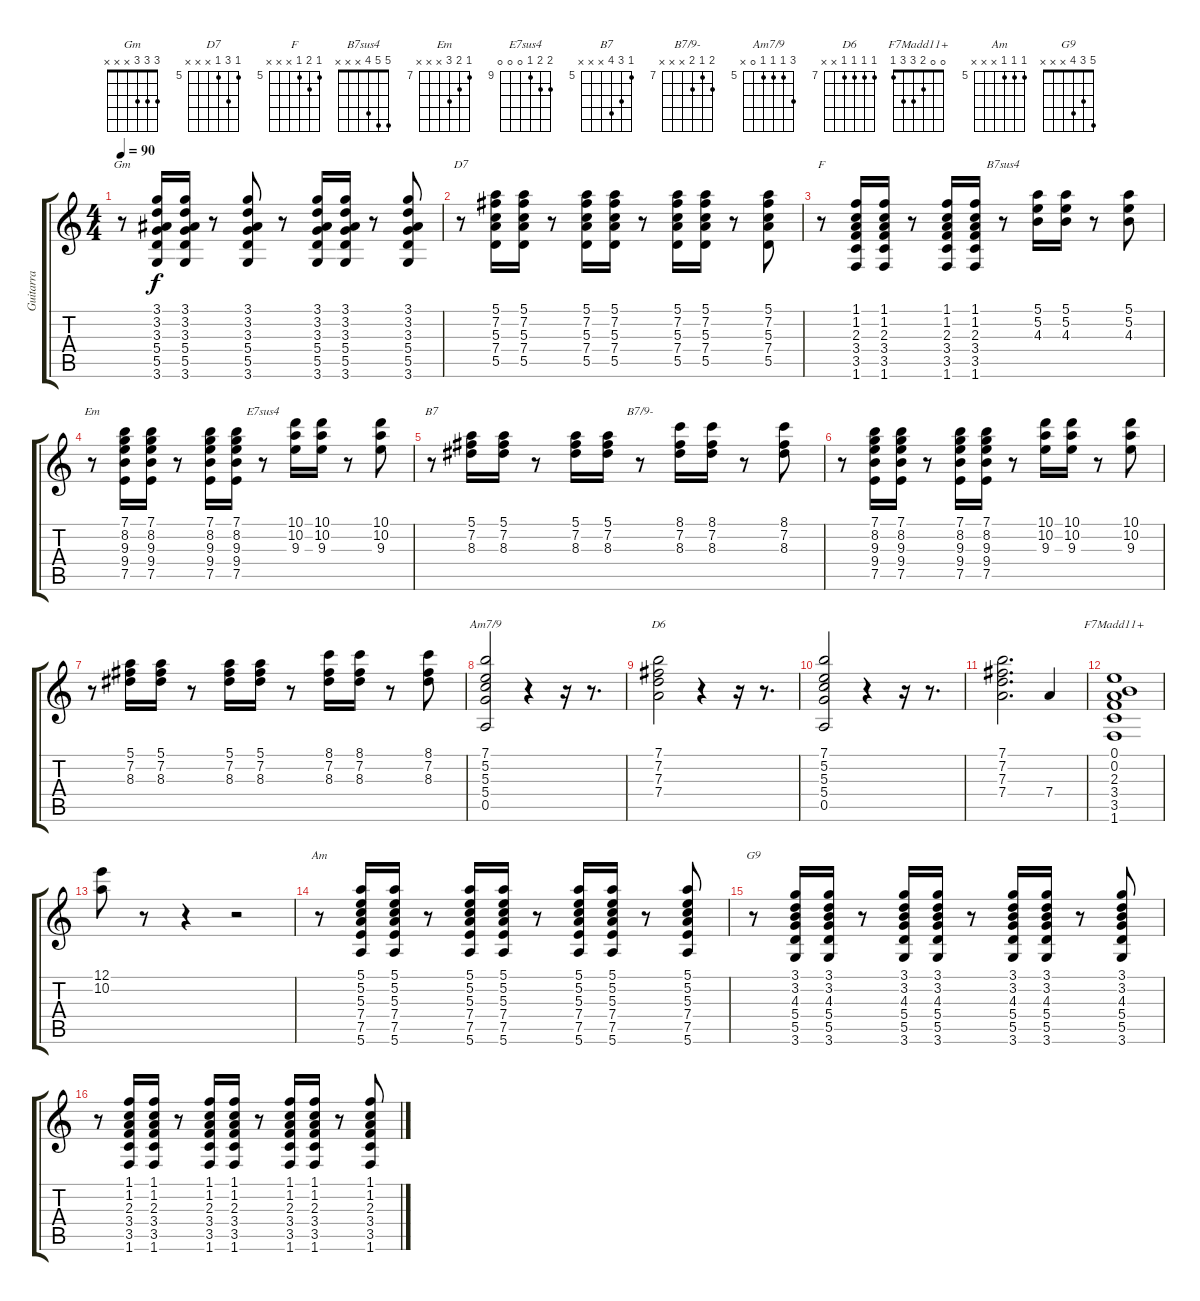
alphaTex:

\track ("Guitarra" "Guitarra") {instrument electricguitarjazz}
\staff {score tabs}
\tuning (E4 B3 G3 D3 A2 E2) {hide}
\chord ("Gm" 3 3 3 x x x)
\chord ("D7" 5 7 5 x x x) {firstfret 5}
\chord ("F" 5 6 5 x x x) {firstfret 5}
\chord ("B7sus4" 5 5 4 x x x)
\chord ("Em" 7 8 9 x x x) {firstfret 7}
\chord ("E7sus4" 10 10 9 0 0 0) {firstfret 9}
\chord ("B7" 5 7 8 x x x) {firstfret 5}
\chord ("B7/9-" 8 7 8 x x x) {firstfret 7}
\chord ("Am7/9" 7 5 5 5 0 x) {firstfret 5}
\chord ("D6" 7 7 7 7 x x) {firstfret 7}
\chord ("F7Madd11+" 0 0 2 3 3 1)
\chord ("Am" 5 5 5 x x x) {firstfret 5}
\chord ("G9" 5 3 4 x x x)
\ts (4 4)
\tempo 90
\clef g2
\ks c
r.8{ch "Gm" dy f} (3.1 3.2 3.3 5.4 5.5 3.6).16 (3.1 3.2 3.3 5.4 5.5 3.6).16 r.8 (3.1 3.2 3.3 5.4 5.5 3.6).8 r.8 (3.1 3.2 3.3 5.4 5.5 3.6).16 (3.1 3.2 3.3 5.4 5.5 3.6).16 r.8 (3.1 3.2 3.3 5.4 5.5 3.6).8 |
r.8{ch "D7"} (5.1 7.2 5.3 7.4 5.5).16 (5.1 7.2 5.3 7.4 5.5).16 r.8 (5.1 7.2 5.3 7.4 5.5).16 (5.1 7.2 5.3 7.4 5.5).16 r.8 (5.1 7.2 5.3 7.4 5.5).16 (5.1 7.2 5.3 7.4 5.5).16 r.8 (5.1 7.2 5.3 7.4 5.5).8 |
r.8{ch "F"} (1.1 1.2 2.3 3.4 3.5 1.6).16 (1.1 1.2 2.3 3.4 3.5 1.6).16 r.8 (1.1 1.2 2.3 3.4 3.5 1.6).16 (1.1 1.2 2.3 3.4 3.5 1.6).16 r.8{ch "B7sus4"} (5.1 5.2 4.3).16 (5.1 5.2 4.3).16 r.8 (5.1 5.2 4.3).8 |
r.8{ch "Em"} (7.1 8.2 9.3 9.4 7.5).16 (7.1 8.2 9.3 9.4 7.5).16 r.8 (7.1 8.2 9.3 9.4 7.5).16 (7.1 8.2 9.3 9.4 7.5).16 r.8{ch "E7sus4"} (10.1 10.2 9.3).16 (10.1 10.2 9.3).16 r.8 (10.1 10.2 9.3).8 |
r.8{ch "B7"} (5.1 7.2 8.3).16 (5.1 7.2 8.3).16 r.8 (5.1 7.2 8.3).16 (5.1 7.2 8.3).16 r.8{ch "B7/9-"} (8.1 7.2 8.3).16 (8.1 7.2 8.3).16 r.8 (8.1 7.2 8.3).8 |
r.8 (7.1 8.2 9.3 9.4 7.5).16 (7.1 8.2 9.3 9.4 7.5).16 r.8 (7.1 8.2 9.3 9.4 7.5).16 (7.1 8.2 9.3 9.4 7.5).16 r.8 (10.1 10.2 9.3).16 (10.1 10.2 9.3).16 r.8 (10.1 10.2 9.3).8 |
r.8 (5.1 7.2 8.3).16 (5.1 7.2 8.3).16 r.8 (5.1 7.2 8.3).16 (5.1 7.2 8.3).16 r.8 (8.1 7.2 8.3).16 (8.1 7.2 8.3).16 r.8 (8.1 7.2 8.3).8 |
(7.1 5.2 5.3 5.4 0.5).2{ch "Am7/9"} r.4 r.16 r.8{d} |
(7.1 7.2 7.3 7.4).2{ch "D6"} r.4 r.16 r.8{d} |
(7.1 5.2 5.3 5.4 0.5).2 r.4 r.16 r.8{d} |
(7.1 7.2 7.3 7.4).2{d} 7.4.4 |
(0.1 0.2 2.3 3.4 3.5 1.6).1{ch "F7Madd11+"} |
(12.1 10.2).8 r.8 r.4 r.2 |
r.8{ch "Am"} (5.1 5.2 5.3 7.4 7.5 5.6).16 (5.1 5.2 5.3 7.4 7.5 5.6).16 r.8 (5.1 5.2 5.3 7.4 7.5 5.6).16 (5.1 5.2 5.3 7.4 7.5 5.6).16 r.8 (5.1 5.2 5.3 7.4 7.5 5.6).16 (5.1 5.2 5.3 7.4 7.5 5.6).16 r.8 (5.1 5.2 5.3 7.4 7.5 5.6).8 |
r.8{ch "G9"} (3.1 3.2 4.3 5.4 5.5 3.6).16 (3.1 3.2 4.3 5.4 5.5 3.6).16 r.8 (3.1 3.2 4.3 5.4 5.5 3.6).16 (3.1 3.2 4.3 5.4 5.5 3.6).16 r.8 (3.1 3.2 4.3 5.4 5.5 3.6).16 (3.1 3.2 4.3 5.4 5.5 3.6).16 r.8 (3.1 3.2 4.3 5.4 5.5 3.6).8 |
r.8 (1.1 1.2 2.3 3.4 3.5 1.6).16 (1.1 1.2 2.3 3.4 3.5 1.6).16 r.8 (1.1 1.2 2.3 3.4 3.5 1.6).16 (1.1 1.2 2.3 3.4 3.5 1.6).16 r.8 (1.1 1.2 2.3 3.4 3.5 1.6).16 (1.1 1.2 2.3 3.4 3.5 1.6).16 r.8 (1.1 1.2 2.3 3.4 3.5 1.6).8
